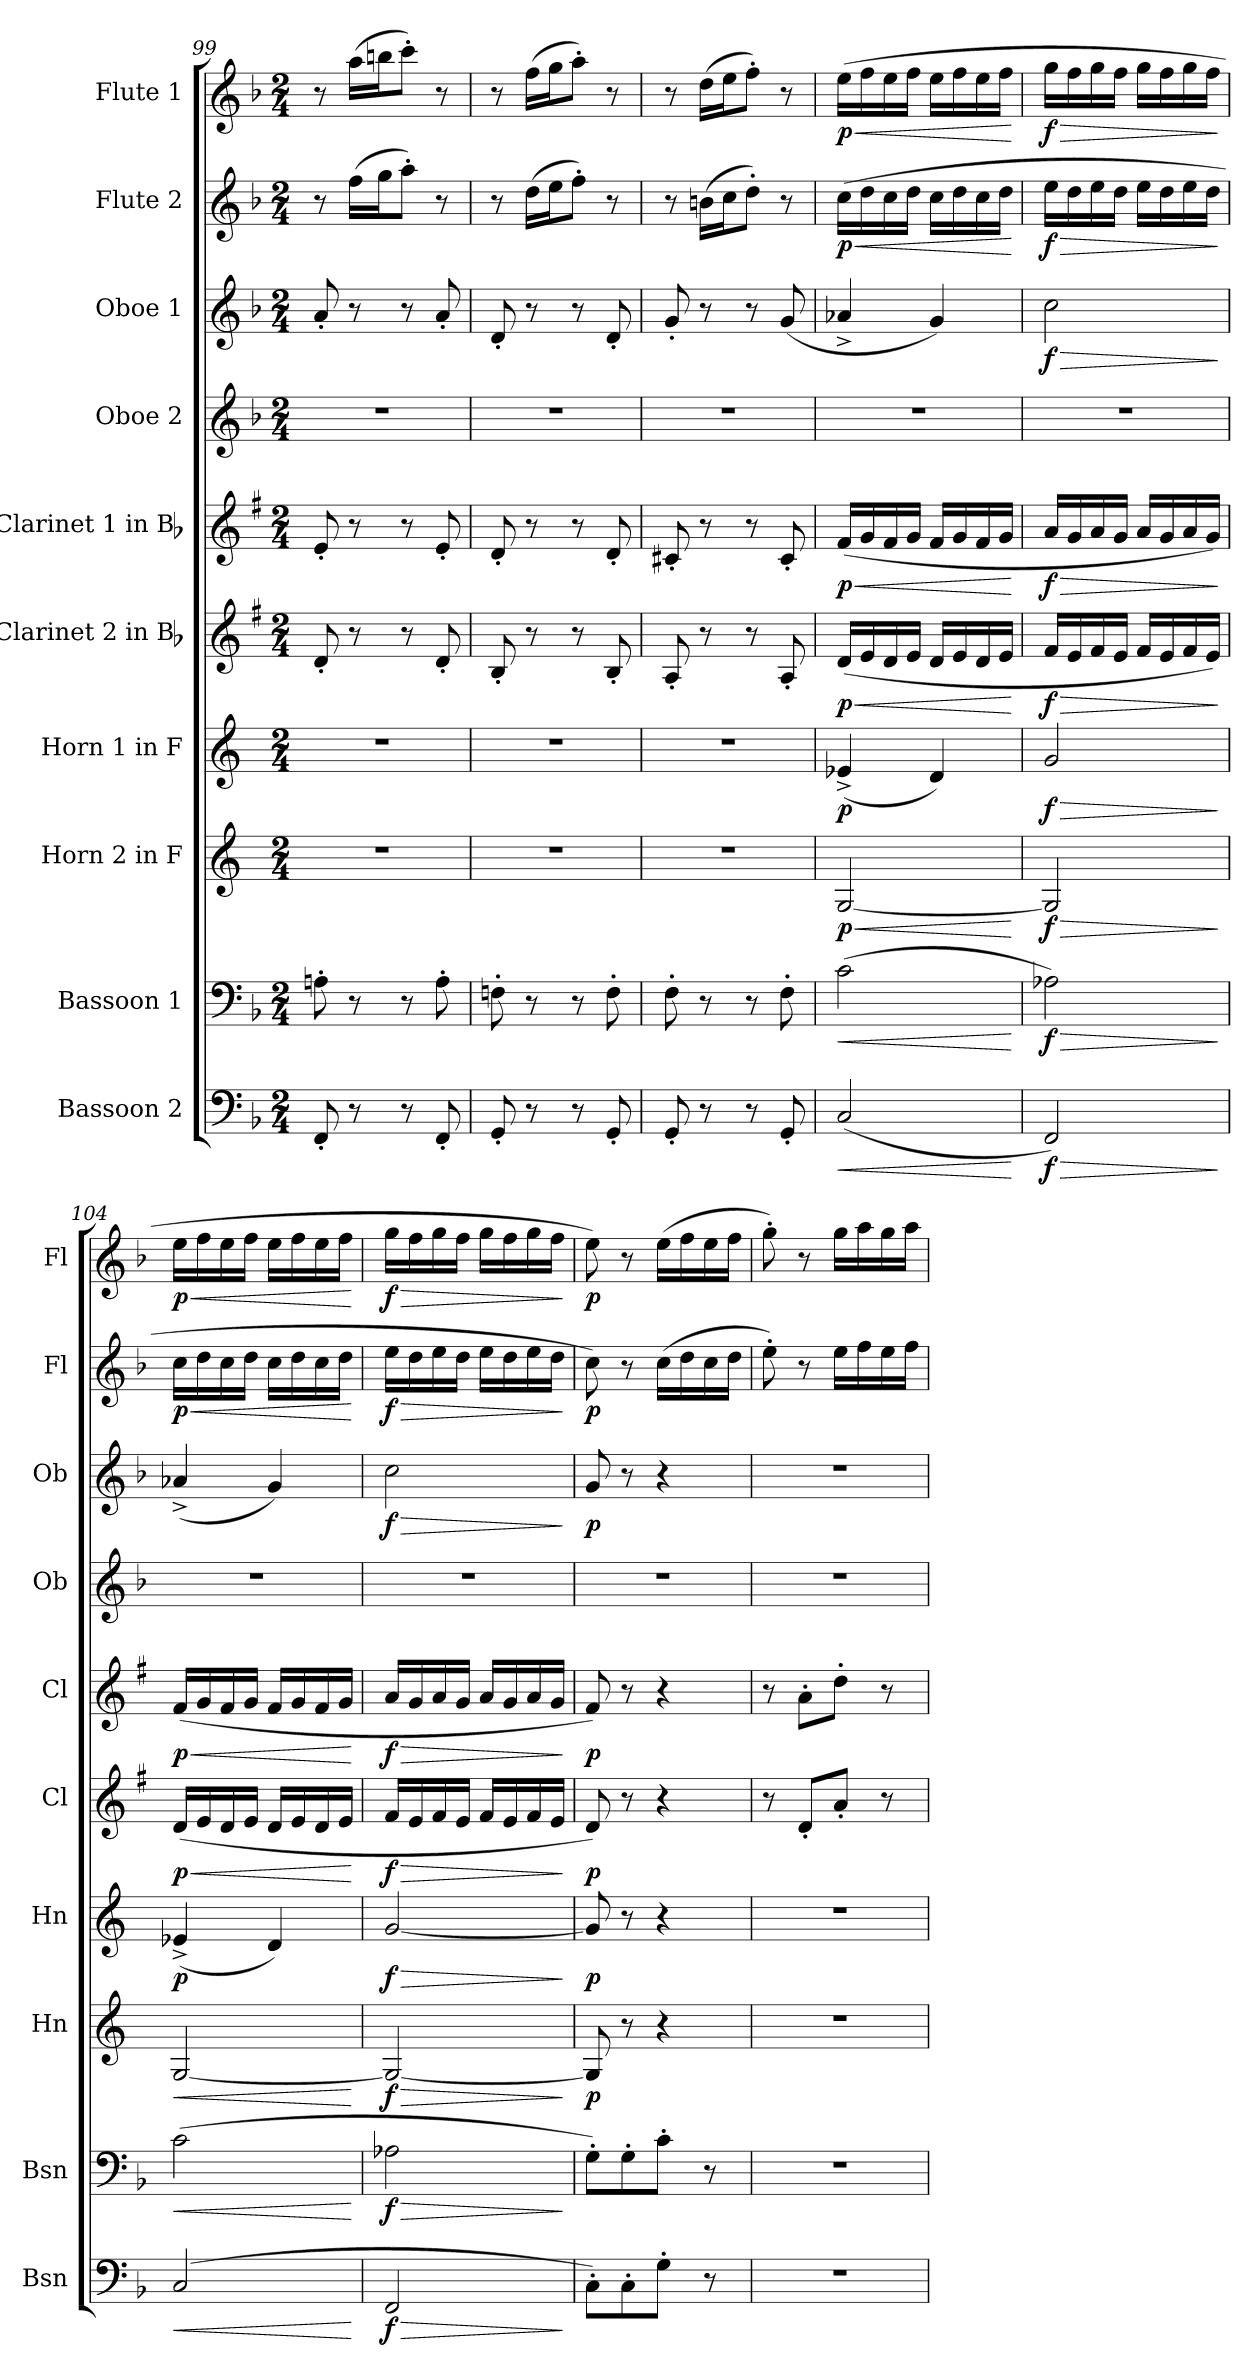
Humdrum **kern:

**kern	**dynam	**kern	**dynam	**kern	**dynam	**kern	**dynam	**kern	**dynam	**kern	**dynam	**kern	**kern	**dynam	**kern	**dynam	**kern	**dynam
*part10	*part10	*part9	*part9	*part8	*part8	*part7	*part7	*part6	*part6	*part5	*part5	*part4	*part3	*part3	*part2	*part2	*part1	*part1
*staff10	*staff10	*staff9	*staff9	*staff8	*staff8	*staff7	*staff7	*staff6	*staff6	*staff5	*staff5	*staff4	*staff3	*staff3	*staff2	*staff2	*staff1	*staff1
*I"Bassoon 2	*	*I"Bassoon 1	*	*I"Horn 2 in F	*	*I"Horn 1 in F	*	*I"Clarinet 2 in Bb	*	*I"Clarinet 1 in Bb	*	*I"Oboe 2	*I"Oboe 1	*	*I"Flute 2	*	*I"Flute 1	*
*I'Bsn	*	*I'Bsn	*	*I'Hn	*	*I'Hn	*	*I'Cl	*	*I'Cl	*	*I'Ob	*I'Ob	*	*I'Fl	*	*I'Fl	*
*clefF4	*	*clefF4	*	*clefG2	*	*clefG2	*	*clefG2	*	*clefG2	*	*clefG2	*clefG2	*	*clefG2	*	*clefG2	*
*	*	*	*	*ITrd4c7	*	*ITrd4c7	*	*ITrd1c2	*	*ITrd1c2	*	*	*	*	*	*	*	*
*k[b-]	*	*k[b-]	*	*k[b-]	*	*k[b-]	*	*k[b-]	*	*k[b-]	*	*k[b-]	*k[b-]	*	*k[b-]	*	*k[b-]	*
*M2/4	*	*M2/4	*	*M2/4	*	*M2/4	*	*M2/4	*	*M2/4	*	*M2/4	*M2/4	*	*M2/4	*	*M2/4	*
=99	=99	=99	=99	=99	=99	=99	=99	=99	=99	=99	=99	=99	=99	=99	=99	=99	=99	=99
8FF'/	.	8An'\	.	2r	.	2r	.	8c'/	.	8d'/	.	2r	8a'/	.	8r	.	8r	.
8r	.	8r	.	.	.	.	.	8r	.	8r	.	.	8r	.	(16ff\LL	.	(16aa\LL	.
.	.	.	.	.	.	.	.	.	.	.	.	.	.	.	16gg\J	.	16bbn\J	.
8r	.	8r	.	.	.	.	.	8r	.	8r	.	.	8r	.	8aa'\J)	.	8ccc'\J)	.
8FF'/	.	8A'\	.	.	.	.	.	8c'/	.	8d'/	.	.	8a'/	.	8r	.	8r	.
=100	=100	=100	=100	=100	=100	=100	=100	=100	=100	=100	=100	=100	=100	=100	=100	=100	=100	=100
8GG'/	.	8Fn'\	.	2r	.	2r	.	8A'/	.	8c'/	.	2r	8d'/	.	8r	.	8r	.
8r	.	8r	.	.	.	.	.	8r	.	8r	.	.	8r	.	(16dd\LL	.	(16ff\LL	.
.	.	.	.	.	.	.	.	.	.	.	.	.	.	.	16ee\J	.	16gg\J	.
8r	.	8r	.	.	.	.	.	8r	.	8r	.	.	8r	.	8ff'\J)	.	8aa'\J)	.
8GG'/	.	8F'\	.	.	.	.	.	8A'/	.	8c'/	.	.	8d'/	.	8r	.	8r	.
=101	=101	=101	=101	=101	=101	=101	=101	=101	=101	=101	=101	=101	=101	=101	=101	=101	=101	=101
8GG'/	.	8F'\	.	2r	.	2r	.	8G'/	.	8Bn'/	.	2r	8g'/	.	8r	.	8r	.
8r	.	8r	.	.	.	.	.	8r	.	8r	.	.	8r	.	(16bn\LL	.	(16dd\LL	.
.	.	.	.	.	.	.	.	.	.	.	.	.	.	.	16cc\J	.	16ee\J	.
8r	.	8r	.	.	.	.	.	8r	.	8r	.	.	8r	.	8dd'\J)	.	8ff'\J)	.
8GG'/	.	8F'\	.	.	.	.	.	8G'/	.	8B'/	.	.	(8g/	.	8r	.	8r	.
!!LO:PB:g=z
=102	=102	=102	=102	=102	=102	=102	=102	=102	=102	=102	=102	=102	=102	=102	=102	=102	=102	=102
!	!LO:HP:b	!	!LO:HP:b	!	!LO:HP:b	!	!	!	!LO:HP:b	!	!LO:HP:b	!	!	!	!	!LO:HP:b	!	!LO:HP:b
!	!	!	!	!	!LO:DY:n=1:b	!	!LO:DY:b	!	!LO:DY:n=1:b	!	!LO:DY:n=1:b	!	!	!	!	!LO:DY:n=1:b	!	!LO:DY:n=1:b
(2C/	<	(2c\	<	[2C/	< p	(4A-X^/	p	(16c/LL	< p	(16e/LL	< p	2r	4a-X^/	.	(16cc\LL	< p	(16ee\LL	< p
.	.	.	.	.	.	.	.	16d/	.	16f/	.	.	.	.	16dd\	.	16ff\	.
.	.	.	.	.	.	.	.	16c/	.	16e/	.	.	.	.	16cc\	.	16ee\	.
.	.	.	.	.	.	.	.	16d/JJ	.	16f/JJ	.	.	.	.	16dd\JJ	.	16ff\JJ	.
.	.	.	.	.	.	4G/)	.	16c/LL	.	16e/LL	.	.	4g/)	.	16cc\LL	.	16ee\LL	.
.	.	.	.	.	.	.	.	16d/	.	16f/	.	.	.	.	16dd\	.	16ff\	.
.	.	.	.	.	.	.	.	16c/	.	16e/	.	.	.	.	16cc\	.	16ee\	.
.	.	.	.	.	.	.	.	16d/JJ	.	16f/JJ	.	.	.	.	16dd\JJ	.	16ff\JJ	.
.	[	.	[	.	[	.	.	.	[	.	[	.	.	.	.	[	.	[
=103	=103	=103	=103	=103	=103	=103	=103	=103	=103	=103	=103	=103	=103	=103	=103	=103	=103	=103
!	!LO:HP:b	!	!LO:HP:b	!	!LO:HP:b	!	!LO:HP:b	!	!LO:HP:b	!	!LO:HP:b	!	!	!LO:HP:b	!	!LO:HP:b	!	!LO:HP:b
!	!LO:DY:n=1:b	!	!LO:DY:n=1:b	!	!LO:DY:n=1:b	!	!LO:DY:n=1:b	!	!LO:DY:n=1:b	!	!LO:DY:n=1:b	!	!	!LO:DY:n=1:b	!	!LO:DY:n=1:b	!	!LO:DY:n=1:b
2FF/)	> f	2A-X\)	> f	2C/]	> f	2c/	> f	16e/LL	> f	16g/LL	> f	2r	2cc\	> f	16ee\LL	> f	16gg\LL	> f
.	.	.	.	.	.	.	.	16d/	.	16f/	.	.	.	.	16dd\	.	16ff\	.
.	.	.	.	.	.	.	.	16e/	.	16g/	.	.	.	.	16ee\	.	16gg\	.
.	.	.	.	.	.	.	.	16d/JJ	.	16f/JJ	.	.	.	.	16dd\JJ	.	16ff\JJ	.
.	.	.	.	.	.	.	.	16e/LL	.	16g/LL	.	.	.	.	16ee\LL	.	16gg\LL	.
.	.	.	.	.	.	.	.	16d/	.	16f/	.	.	.	.	16dd\	.	16ff\	.
.	.	.	.	.	.	.	.	16e/	.	16g/	.	.	.	.	16ee\	.	16gg\	.
.	.	.	.	.	.	.	.	16d/JJ)	.	16f/JJ)	.	.	.	.	16dd\JJ	.	16ff\JJ	.
.	]	.	]	.	]	.	]	.	]	.	]	.	.	]	.	]	.	]
=104	=104	=104	=104	=104	=104	=104	=104	=104	=104	=104	=104	=104	=104	=104	=104	=104	=104	=104
!	!LO:HP:b	!	!LO:HP:b	!	!LO:HP:b	!	!LO:DY:b	!	!LO:HP:b	!	!LO:HP:b	!	!	!	!	!LO:HP:b	!	!LO:HP:b
!	!	!	!	!	!	!	!	!	!LO:DY:n=1:b	!	!LO:DY:n=1:b	!	!	!	!	!LO:DY:n=1:b	!	!LO:DY:n=1:b
(<2C/	<	(>2c\	<	[2C/	<	(4A-X^/	p	(16c/LL	< p	(16e/LL	< p	2r	(4a-X^/	.	16cc\LL	< p	16ee\LL	< p
.	.	.	.	.	.	.	.	16d/	.	16f/	.	.	.	.	16dd\	.	16ff\	.
.	.	.	.	.	.	.	.	16c/	.	16e/	.	.	.	.	16cc\	.	16ee\	.
.	.	.	.	.	.	.	.	16d/JJ	.	16f/JJ	.	.	.	.	16dd\JJ	.	16ff\JJ	.
.	.	.	.	.	.	4G/)	.	16c/LL	.	16e/LL	.	.	4g/)	.	16cc\LL	.	16ee\LL	.
.	.	.	.	.	.	.	.	16d/	.	16f/	.	.	.	.	16dd\	.	16ff\	.
.	.	.	.	.	.	.	.	16c/	.	16e/	.	.	.	.	16cc\	.	16ee\	.
.	.	.	.	.	.	.	.	16d/JJ	.	16f/JJ	.	.	.	.	16dd\JJ	.	16ff\JJ	.
.	[	.	[	.	[	.	.	.	[	.	[	.	.	.	.	[	.	[
=105	=105	=105	=105	=105	=105	=105	=105	=105	=105	=105	=105	=105	=105	=105	=105	=105	=105	=105
!	!LO:HP:b	!	!LO:HP:b	!	!LO:HP:b	!	!LO:HP:b	!	!LO:HP:b	!	!LO:HP:b	!	!	!LO:HP:b	!	!LO:HP:b	!	!LO:HP:b
!	!LO:DY:n=1:b	!	!LO:DY:n=1:b	!	!LO:DY:n=1:b	!	!LO:DY:n=1:b	!	!LO:DY:n=1:b	!	!LO:DY:n=1:b	!	!	!LO:DY:n=1:b	!	!LO:DY:n=1:b	!	!LO:DY:n=1:b
2FF/	> f	2A-X\	> f	2C/_	> f	[2c/	> f	16e/LL	> f	16g/LL	> f	2r	2cc\	> f	16ee\LL	> f	16gg\LL	> f
.	.	.	.	.	.	.	.	16d/	.	16f/	.	.	.	.	16dd\	.	16ff\	.
.	.	.	.	.	.	.	.	16e/	.	16g/	.	.	.	.	16ee\	.	16gg\	.
.	.	.	.	.	.	.	.	16d/JJ	.	16f/JJ	.	.	.	.	16dd\JJ	.	16ff\JJ	.
.	.	.	.	.	.	.	.	16e/LL	.	16g/LL	.	.	.	.	16ee\LL	.	16gg\LL	.
.	.	.	.	.	.	.	.	16d/	.	16f/	.	.	.	.	16dd\	.	16ff\	.
.	.	.	.	.	.	.	.	16e/	.	16g/	.	.	.	.	16ee\	.	16gg\	.
.	.	.	.	.	.	.	.	16d/JJ	.	16f/JJ	.	.	.	.	16dd\JJ	.	16ff\JJ	.
.	]	.	]	.	]	.	]	.	]	.	]	.	.	]	.	]	.	]
=106	=106	=106	=106	=106	=106	=106	=106	=106	=106	=106	=106	=106	=106	=106	=106	=106	=106	=106
!	!	!	!	!	!LO:DY:b	!	!LO:DY:b	!	!LO:DY:b	!	!LO:DY:b	!	!	!LO:DY:b	!	!LO:DY:b	!	!LO:DY:b
8C'\L)	.	8G'\L)	.	8C/]	p	8c/]	p	8c/)	p	8e/)	p	2r	8g/	p	8cc\)	p	8ee\)	p
8C'\	.	8G'\	.	8r	.	8r	.	8r	.	8r	.	.	8r	.	8r	.	8r	.
8G'\J	.	8c'\J	.	4r	.	4r	.	4r	.	4r	.	.	4r	.	(16cc\LL	.	(16ee\LL	.
.	.	.	.	.	.	.	.	.	.	.	.	.	.	.	16dd\	.	16ff\	.
8r	.	8r	.	.	.	.	.	.	.	.	.	.	.	.	16cc\	.	16ee\	.
.	.	.	.	.	.	.	.	.	.	.	.	.	.	.	16dd\JJ	.	16ff\JJ	.
=107	=107	=107	=107	=107	=107	=107	=107	=107	=107	=107	=107	=107	=107	=107	=107	=107	=107	=107
2r	.	2r	.	2r	.	2r	.	8r	.	8r	.	2r	2r	.	8ee'\)	.	8gg'\)	.
.	.	.	.	.	.	.	.	8c'/L	.	8g'\L	.	.	.	.	8r	.	8r	.
.	.	.	.	.	.	.	.	8g'/J	.	8cc'\J	.	.	.	.	16ee\LL	.	16gg\LL	.
.	.	.	.	.	.	.	.	.	.	.	.	.	.	.	16ff\	.	16aa\	.
.	.	.	.	.	.	.	.	8r	.	8r	.	.	.	.	16ee\	.	16gg\	.
.	.	.	.	.	.	.	.	.	.	.	.	.	.	.	16ff\JJ	.	16aa\JJ	.
=	=	=	=	=	=	=	=	=	=	=	=	=	=	=	=	=	=	=
*-	*-	*-	*-	*-	*-	*-	*-	*-	*-	*-	*-	*-	*-	*-	*-	*-	*-	*-
